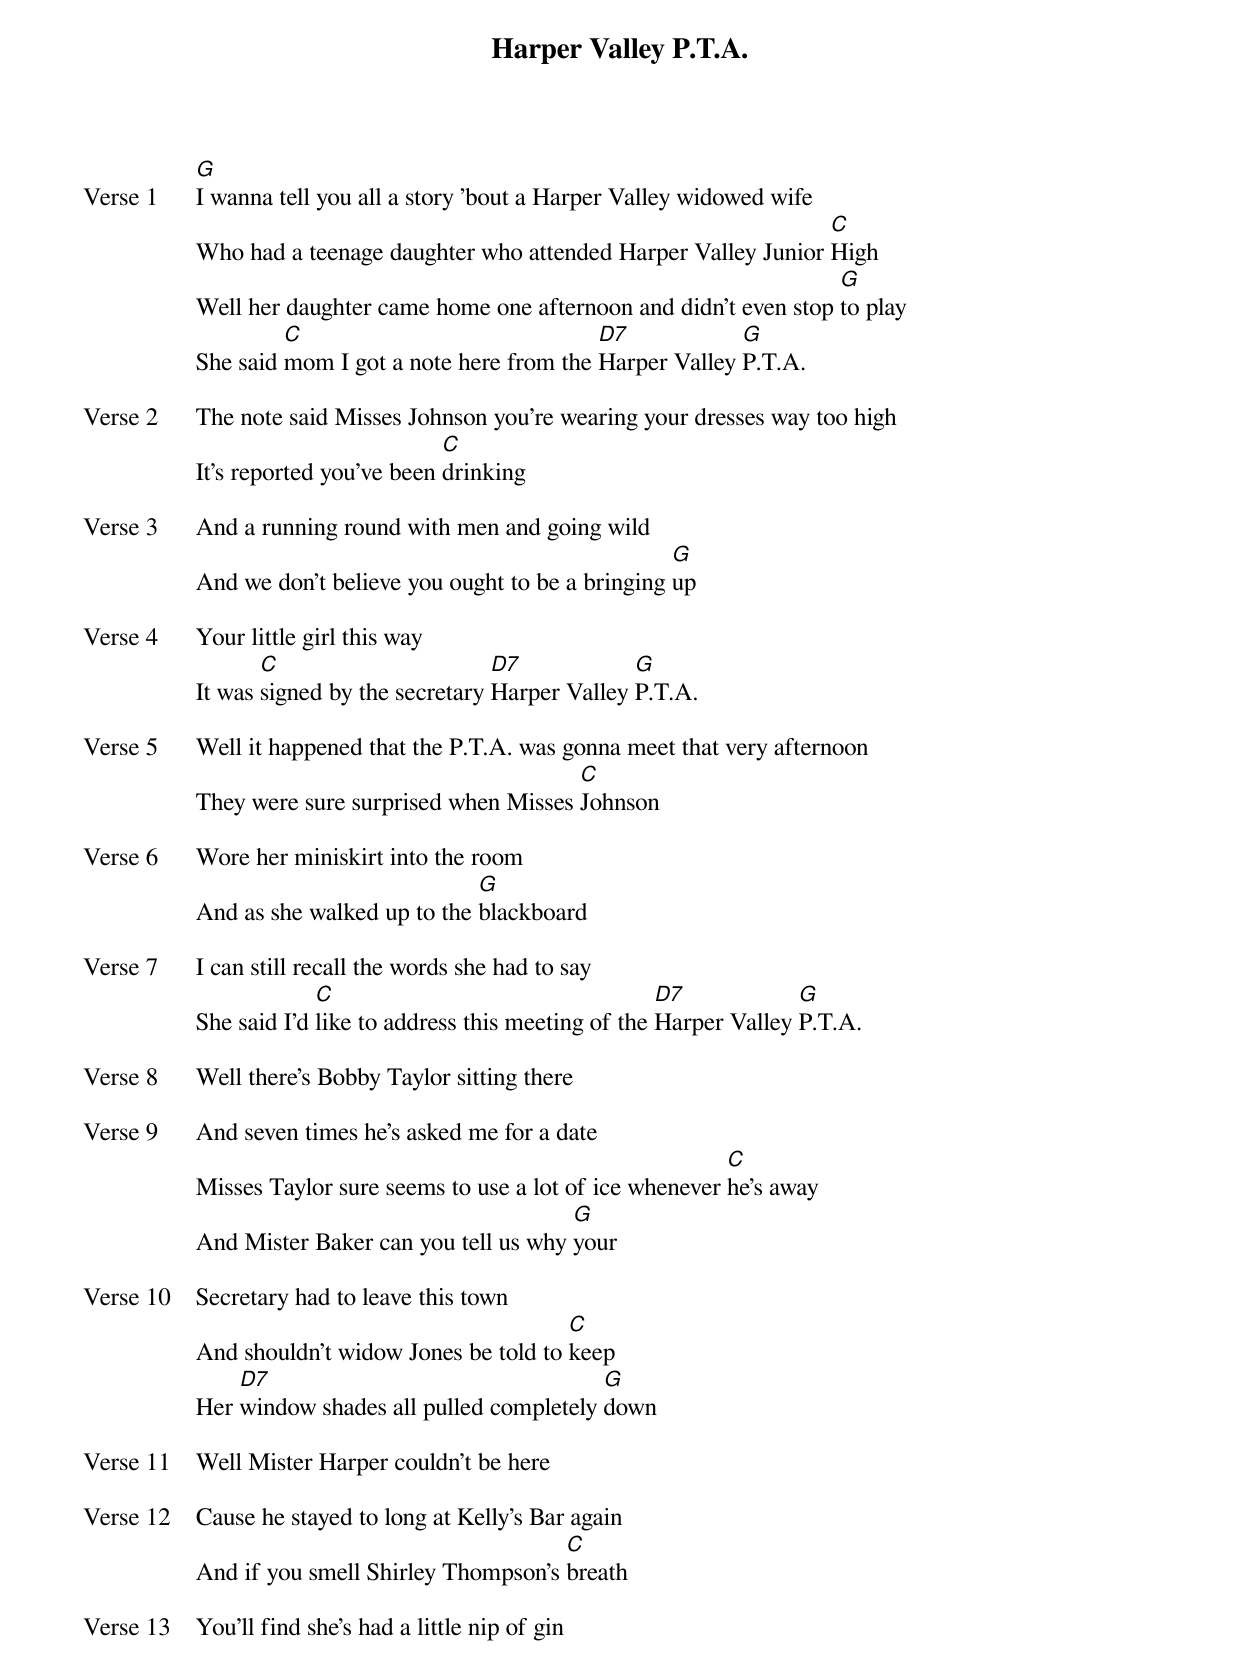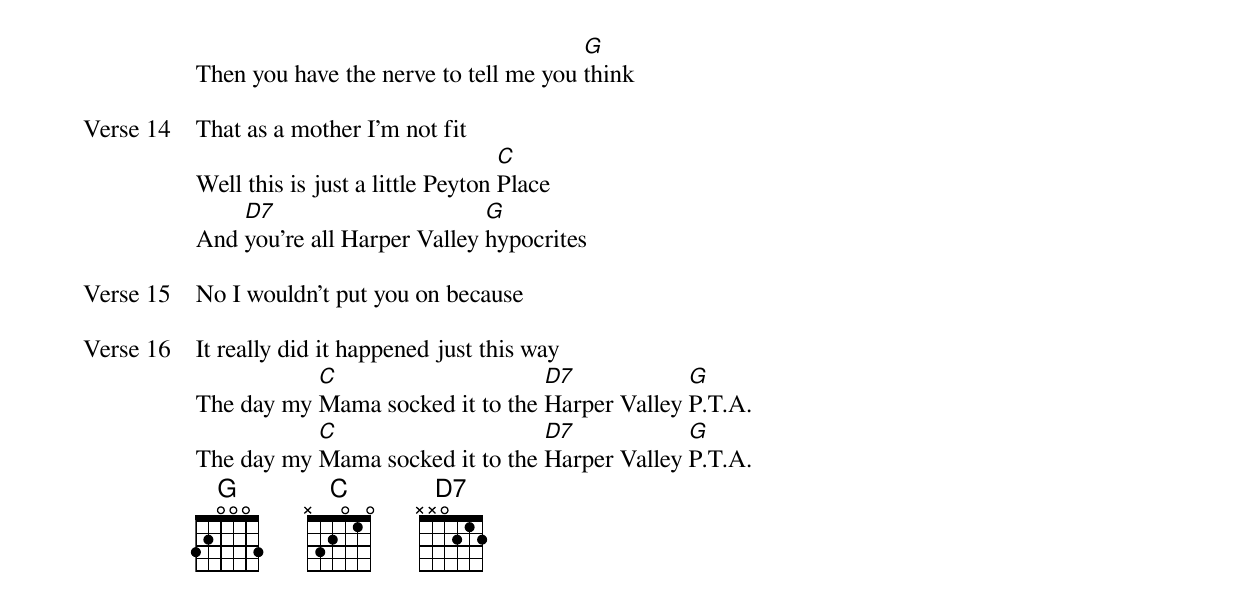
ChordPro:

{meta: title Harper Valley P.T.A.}
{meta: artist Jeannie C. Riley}
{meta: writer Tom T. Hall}

{start_of_verse: Verse 1}
[G]I wanna tell you all a story 'bout a Harper Valley widowed wife
Who had a teenage daughter who attended Harper Valley Junior [C]High
Well her daughter came home one afternoon and didn't even stop [G]to play
She said [C]mom I got a note here from the [D7]Harper Valley [G]P.T.A.
{end_of_verse}

{start_of_verse: Verse 2}
The note said Misses Johnson you're wearing your dresses way too high
It's reported you've been [C]drinking
{end_of_verse}

{start_of_verse: Verse 3}
And a running round with men and going wild
And we don't believe you ought to be a bringing [G]up
{end_of_verse}

{start_of_verse: Verse 4}
Your little girl this way
It was [C]signed by the secretary [D7]Harper Valley [G]P.T.A.
{end_of_verse}

{start_of_verse: Verse 5}
Well it happened that the P.T.A. was gonna meet that very afternoon
They were sure surprised when Misses [C]Johnson
{end_of_verse}

{start_of_verse: Verse 6}
Wore her miniskirt into the room
And as she walked up to the [G]blackboard
{end_of_verse}

{start_of_verse: Verse 7}
I can still recall the words she had to say
She said I'd [C]like to address this meeting of the [D7]Harper Valley [G]P.T.A.
{end_of_verse}

{start_of_verse: Verse 8}
Well there's Bobby Taylor sitting there
{end_of_verse}

{start_of_verse: Verse 9}
And seven times he's asked me for a date
Misses Taylor sure seems to use a lot of ice whenever [C]he's away
And Mister Baker can you tell us why [G]your
{end_of_verse}

{start_of_verse: Verse 10}
Secretary had to leave this town
And shouldn't widow Jones be told to [C]keep
Her [D7]window shades all pulled completely [G]down
{end_of_verse}

{start_of_verse: Verse 11}
Well Mister Harper couldn't be here
{end_of_verse}

{start_of_verse: Verse 12}
Cause he stayed to long at Kelly's Bar again
And if you smell Shirley Thompson's [C]breath
{end_of_verse}

{start_of_verse: Verse 13}
You'll find she's had a little nip of gin
Then you have the nerve to tell me you [G]think
{end_of_verse}

{start_of_verse: Verse 14}
That as a mother I'm not fit
Well this is just a little Peyton [C]Place
And [D7]you're all Harper Valley [G]hypocrites
{end_of_verse}

{start_of_verse: Verse 15}
No I wouldn't put you on because
{end_of_verse}

{start_of_verse: Verse 16}
It really did it happened just this way
The day my [C]Mama socked it to the [D7]Harper Valley [G]P.T.A.
The day my [C]Mama socked it to the [D7]Harper Valley [G]P.T.A.
{end_of_verse}
